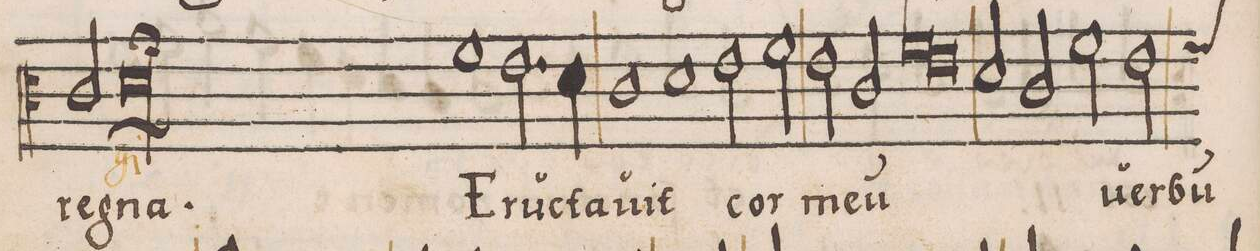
**kern	**text	**text
*I"CANTVS	*	*
*clefC3	*	*
*k[]	*	*
*met(C|)	*	*
*M2/1	*	*
2c/	re-	.
=95-	=95-	=95-
0d;;l	-gna.	-gi
=96-	=96-	=96-
1f	E-	.
2.e\	-rŭc-	.
4d\	-ta-	.
=97-	=97-	=97-
1c	-ŭit	.
1d	.	.
=98-	=98-	=98-
2e\	cor	.
2f\	.	.
2e\	me-	.
2c/	-u(m)	.
=99-	=99-	=99-
*lig	*	*
1f	.	.
1e	.	.
*Xlig	*	*
=100-	=100-	=100-
2d/	.	.
2c/	.	.
2f\	ŭer-	.
*custos:f	*	*
2e\	-bu(m)	.
=101-	=101-	=101-
*-	*-	*-
